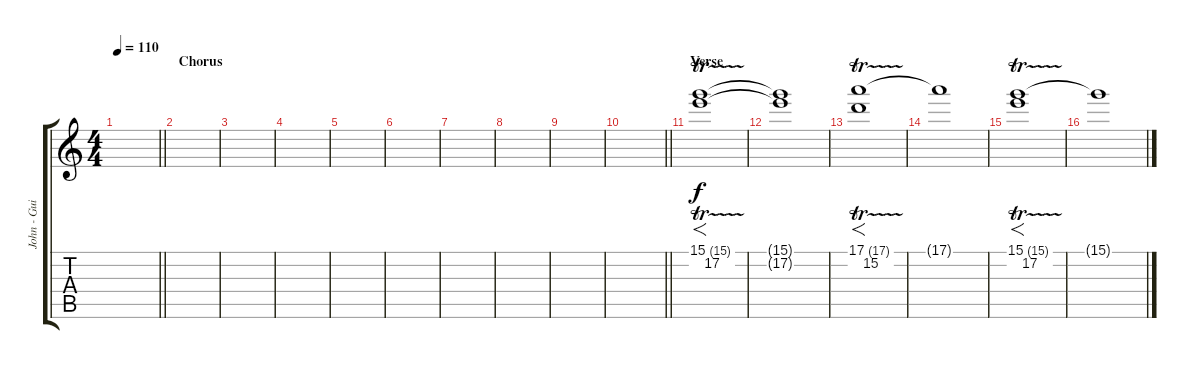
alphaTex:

\track ("John - Guitar 2" "John - Gui") {instrument electricguitarclean}
\staff {score tabs}
\tuning (E4 B3 G3 D3 A2 E2) {hide}
\ts (4 4)
\tempo 110
\clef g2
\barLineRight lightlight
\ks c
|
\section ("" "Chorus")
|
|
|
|
|
|
|
|
\barLineRight lightlight
|
\section ("" "Verse")
(15.1{tr (15 32)} 17.2).1{f} |
(15.1{t} 17.2{t}).1 |
(17.1{tr (17 32)} 15.2).1{f} |
17.1{t}.1 |
(15.1{tr (15 32)} 17.2).1{f} |
15.1{t}.1
